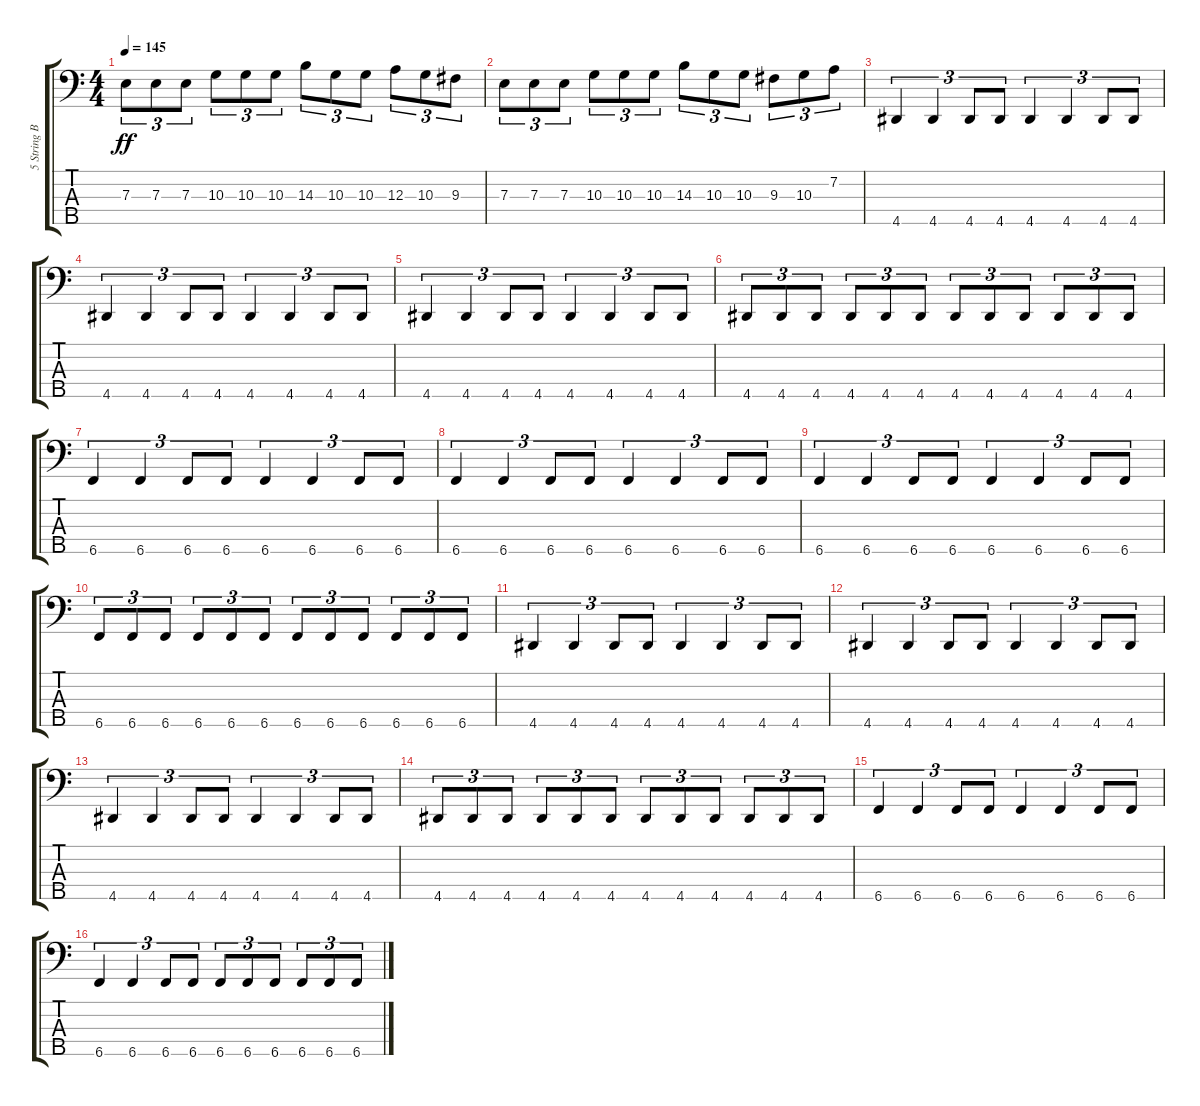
\track ("5 String Bass" "5 String B") {instrument electricbassfinger}
\staff {score tabs}
\tuning (G2 D2 A1 E1 B0) {hide}
\ts (4 4)
\tempo 145
\clef f4
\ks c
7.3.8{tu (3 2) dy ff} 7.3.8{tu (3 2)} 7.3.8{tu (3 2)} 10.3.8{tu (3 2)} 10.3.8{tu (3 2)} 10.3.8{tu (3 2)} 14.3.8{tu (3 2)} 10.3.8{tu (3 2)} 10.3.8{tu (3 2)} 12.3.8{tu (3 2)} 10.3.8{tu (3 2)} 9.3.8{tu (3 2)} |
7.3.8{tu (3 2)} 7.3.8{tu (3 2)} 7.3.8{tu (3 2)} 10.3.8{tu (3 2)} 10.3.8{tu (3 2)} 10.3.8{tu (3 2)} 14.3.8{tu (3 2)} 10.3.8{tu (3 2)} 10.3.8{tu (3 2)} 9.3.8{tu (3 2)} 10.3.8{tu (3 2)} 7.2.8{tu (3 2)} |
4.5.4{tu (3 2)} 4.5.4{tu (3 2)} 4.5.8{tu (3 2)} 4.5.8{tu (3 2)} 4.5.4{tu (3 2)} 4.5.4{tu (3 2)} 4.5.8{tu (3 2)} 4.5.8{tu (3 2)} |
4.5.4{tu (3 2)} 4.5.4{tu (3 2)} 4.5.8{tu (3 2)} 4.5.8{tu (3 2)} 4.5.4{tu (3 2)} 4.5.4{tu (3 2)} 4.5.8{tu (3 2)} 4.5.8{tu (3 2)} |
4.5.4{tu (3 2)} 4.5.4{tu (3 2)} 4.5.8{tu (3 2)} 4.5.8{tu (3 2)} 4.5.4{tu (3 2)} 4.5.4{tu (3 2)} 4.5.8{tu (3 2)} 4.5.8{tu (3 2)} |
4.5.8{tu (3 2)} 4.5.8{tu (3 2)} 4.5.8{tu (3 2)} 4.5.8{tu (3 2)} 4.5.8{tu (3 2)} 4.5.8{tu (3 2)} 4.5.8{tu (3 2)} 4.5.8{tu (3 2)} 4.5.8{tu (3 2)} 4.5.8{tu (3 2)} 4.5.8{tu (3 2)} 4.5.8{tu (3 2)} |
6.5.4{tu (3 2)} 6.5.4{tu (3 2)} 6.5.8{tu (3 2)} 6.5.8{tu (3 2)} 6.5.4{tu (3 2)} 6.5.4{tu (3 2)} 6.5.8{tu (3 2)} 6.5.8{tu (3 2)} |
6.5.4{tu (3 2)} 6.5.4{tu (3 2)} 6.5.8{tu (3 2)} 6.5.8{tu (3 2)} 6.5.4{tu (3 2)} 6.5.4{tu (3 2)} 6.5.8{tu (3 2)} 6.5.8{tu (3 2)} |
6.5.4{tu (3 2)} 6.5.4{tu (3 2)} 6.5.8{tu (3 2)} 6.5.8{tu (3 2)} 6.5.4{tu (3 2)} 6.5.4{tu (3 2)} 6.5.8{tu (3 2)} 6.5.8{tu (3 2)} |
6.5.8{tu (3 2)} 6.5.8{tu (3 2)} 6.5.8{tu (3 2)} 6.5.8{tu (3 2)} 6.5.8{tu (3 2)} 6.5.8{tu (3 2)} 6.5.8{tu (3 2)} 6.5.8{tu (3 2)} 6.5.8{tu (3 2)} 6.5.8{tu (3 2)} 6.5.8{tu (3 2)} 6.5.8{tu (3 2)} |
4.5.4{tu (3 2)} 4.5.4{tu (3 2)} 4.5.8{tu (3 2)} 4.5.8{tu (3 2)} 4.5.4{tu (3 2)} 4.5.4{tu (3 2)} 4.5.8{tu (3 2)} 4.5.8{tu (3 2)} |
4.5.4{tu (3 2)} 4.5.4{tu (3 2)} 4.5.8{tu (3 2)} 4.5.8{tu (3 2)} 4.5.4{tu (3 2)} 4.5.4{tu (3 2)} 4.5.8{tu (3 2)} 4.5.8{tu (3 2)} |
4.5.4{tu (3 2)} 4.5.4{tu (3 2)} 4.5.8{tu (3 2)} 4.5.8{tu (3 2)} 4.5.4{tu (3 2)} 4.5.4{tu (3 2)} 4.5.8{tu (3 2)} 4.5.8{tu (3 2)} |
4.5.8{tu (3 2)} 4.5.8{tu (3 2)} 4.5.8{tu (3 2)} 4.5.8{tu (3 2)} 4.5.8{tu (3 2)} 4.5.8{tu (3 2)} 4.5.8{tu (3 2)} 4.5.8{tu (3 2)} 4.5.8{tu (3 2)} 4.5.8{tu (3 2)} 4.5.8{tu (3 2)} 4.5.8{tu (3 2)} |
6.5.4{tu (3 2)} 6.5.4{tu (3 2)} 6.5.8{tu (3 2)} 6.5.8{tu (3 2)} 6.5.4{tu (3 2)} 6.5.4{tu (3 2)} 6.5.8{tu (3 2)} 6.5.8{tu (3 2)} |
6.5.4{tu (3 2)} 6.5.4{tu (3 2)} 6.5.8{tu (3 2)} 6.5.8{tu (3 2)} 6.5.8{tu (3 2)} 6.5.8{tu (3 2)} 6.5.8{tu (3 2)} 6.5.8{tu (3 2)} 6.5.8{tu (3 2)} 6.5.8{tu (3 2)}
